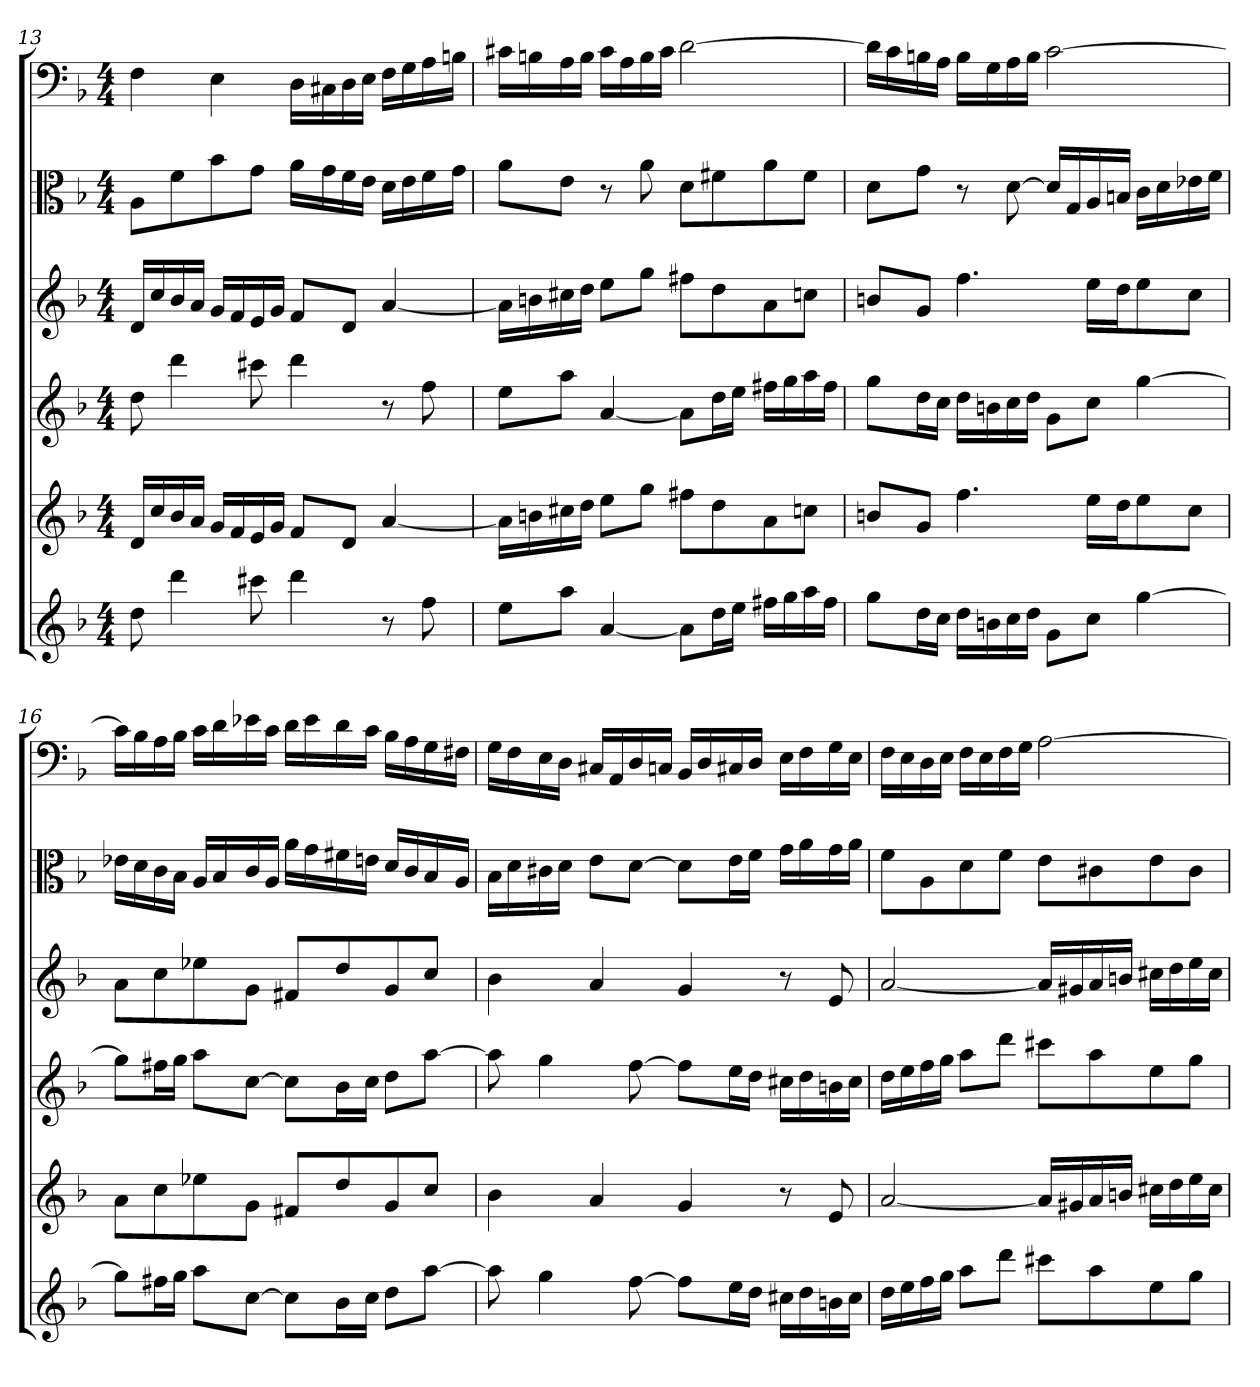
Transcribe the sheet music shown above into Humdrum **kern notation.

**kern	**kern	**kern	**kern	**kern	**kern
*part6	*part5	*part4	*part3	*part2	*part1
*staff6	*staff5	*staff4	*staff3	*staff2	*staff1
*clefG2	*clefG2	*clefG2	*clefG2	*clefC3	*clefF4
*k[b-]	*k[b-]	*k[b-]	*k[b-]	*k[b-]	*k[b-]
*d:	*d:	*d:	*d:	*d:	*d:
*M4/4	*M4/4	*M4/4	*M4/4	*M4/4	*M4/4
=13	=13	=13	=13	=13	=13
8dd\	16d/LL	8dd\	16d/LL	8A\L	4F\
.	16cc/	.	16cc/	.	.
4ddd\	16b-/	4ddd\	16b-/	8f\	.
.	16a/JJ	.	16a/JJ	.	.
.	16g/LL	.	16g/LL	8b-\	4E\
.	16f/	.	16f/	.	.
8ccc#X\	16e/	8ccc#X\	16e/	8g\J	.
.	16g/JJ	.	16g/JJ	.	.
4ddd\	8f/L	4ddd\	8f/L	16a\LL	16D\LL
.	.	.	.	16g\	16C#X\
.	8d/J	.	8d/J	16f\	16D\
.	.	.	.	16e\JJ	16E\JJ
8r	[4a/	8r	[4a/	16d\LL	16F\LL
.	.	.	.	16e\	16G\
8ff\	.	8ff\	.	16f\	16A\
.	.	.	.	16g\JJ	16Bn\JJ
=14	=14	=14	=14	=14	=14
8ee\L	16a\LL]	8ee\L	16a\LL]	8a\L	16c#X\LL
.	16bn\	.	16bn\	.	16Bn\
8aa\J	16cc#X\	8aa\J	16cc#X\	8e\J	16A\
.	16dd\JJ	.	16dd\JJ	.	16B\JJ
[4a/	8ee\L	[4a/	8ee\L	8r	16c#\LL
.	.	.	.	.	16A\
.	8gg\J	.	8gg\J	8a\	16B\
.	.	.	.	.	16c#\JJ
8a\L]	8ff#X\L	8a\L]	8ff#X\L	8d\L	[2d\
16dd\L	8dd\	16dd\L	8dd\	8f#X\	.
16ee\JJ	.	16ee\JJ	.	.	.
16ff#X\LL	8a\	16ff#X\LL	8a\	8a\	.
16gg\	.	16gg\	.	.	.
16aa\	8ccn\J	16aa\	8ccn\J	8f#\J	.
16ff#\JJ	.	16ff#\JJ	.	.	.
=15	=15	=15	=15	=15	=15
8gg\L	8bn/L	8gg\L	8bn/L	8d\L	16d\LL]
.	.	.	.	.	16c\
16dd\L	8g/J	16dd\L	8g/J	8g\J	16Bn\
16cc\JJ	.	16cc\JJ	.	.	16A\JJ
16dd\LL	4.ff\	16dd\LL	4.ff\	8r	16B\LL
16bn\	.	16bn\	.	.	16G\
16cc\	.	16cc\	.	[8d\	16A\
16dd\JJ	.	16dd\JJ	.	.	16B\JJ
8g\L	.	8g\L	.	16d/LL]	[2c\
.	.	.	.	16G/	.
8cc\J	16ee\LL	8cc\J	16ee\LL	16A/	.
.	16dd\J	.	16dd\J	16Bn/JJ	.
[4gg\	8ee\	[4gg\	8ee\	16c\LL	.
.	.	.	.	16d\	.
.	8cc\J	.	8cc\J	16e-X\	.
.	.	.	.	16f\JJ	.
=16	=16	=16	=16	=16	=16
8gg\L]	8a\L	8gg\L]	8a\L	16e-X\LL	16c\LL]
.	.	.	.	16d\	16B-\
16ff#X\L	8cc\	16ff#X\L	8cc\	16c\	16A\
16gg\JJ	.	16gg\JJ	.	16B-\JJ	16B-\JJ
8aa\L	8ee-X\	8aa\L	8ee-X\	16A/LL	16c\LL
.	.	.	.	16B-/	16d\
[8cc\J	8g\J	[8cc\J	8g\J	16c/	16e-X\
.	.	.	.	16A/JJ	16c\JJ
8cc\L]	8f#X/L	8cc\L]	8f#X/L	16a\LL	16d\LL
.	.	.	.	16g\	16e-\
16b-\L	8dd/	16b-\L	8dd/	16f#X\	16d\
16cc\JJ	.	16cc\JJ	.	16en\JJ	16c\JJ
8dd\L	8g/	8dd\L	8g/	16d/LL	16B-\LL
.	.	.	.	16c/	16A\
[8aa\J	8cc/J	[8aa\J	8cc/J	16B-/	16G\
.	.	.	.	16A/JJ	16F#X\JJ
=17	=17	=17	=17	=17	=17
8aa\]	4b-\	8aa\]	4b-\	16B-\LL	16G\LL
.	.	.	.	16d\	16F\
4gg\	.	4gg\	.	16c#X\	16E\
.	.	.	.	16d\JJ	16D\JJ
.	4a/	.	4a/	8e\L	16C#X/LL
.	.	.	.	.	16AA/
[8ff\	.	[8ff\	.	[8d\J	16D/
.	.	.	.	.	16Cn/JJ
8ff\L]	4g/	8ff\L]	4g/	8d\L]	16BB-/LL
.	.	.	.	.	16D/
16ee\L	.	16ee\L	.	16e\L	16C#X/
16dd\JJ	.	16dd\JJ	.	16f\JJ	16D/JJ
16cc#X\LL	8r	16cc#X\LL	8r	16g\LL	16E\LL
16dd\	.	16dd\	.	16a\	16F\
16bn\	8e/	16bn\	8e/	16g\	16G\
16cc#\JJ	.	16cc#\JJ	.	16a\JJ	16E\JJ
=18	=18	=18	=18	=18	=18
16dd\LL	[2a/	16dd\LL	[2a/	8f\L	16F\LL
16ee\	.	16ee\	.	.	16E\
16ff\	.	16ff\	.	8A\	16D\
16gg\JJ	.	16gg\JJ	.	.	16E\JJ
8aa\L	.	8aa\L	.	8d\	16F\LL
.	.	.	.	.	16E\
8ddd\J	.	8ddd\J	.	8f\J	16F\
.	.	.	.	.	16G\JJ
8ccc#X\L	16a/LL]	8ccc#X\L	16a/LL]	8e\L	[2A\
.	16g#X/	.	16g#X/	.	.
8aa\	16a/	8aa\	16a/	8c#X\	.
.	16bn/JJ	.	16bn/JJ	.	.
8ee\	16cc#X\LL	8ee\	16cc#X\LL	8e\	.
.	16dd\	.	16dd\	.	.
8gg\J	16ee\	8gg\J	16ee\	8c#\J	.
.	16cc#\JJ	.	16cc#\JJ	.	.
=	=	=	=	=	=
*-	*-	*-	*-	*-	*-
